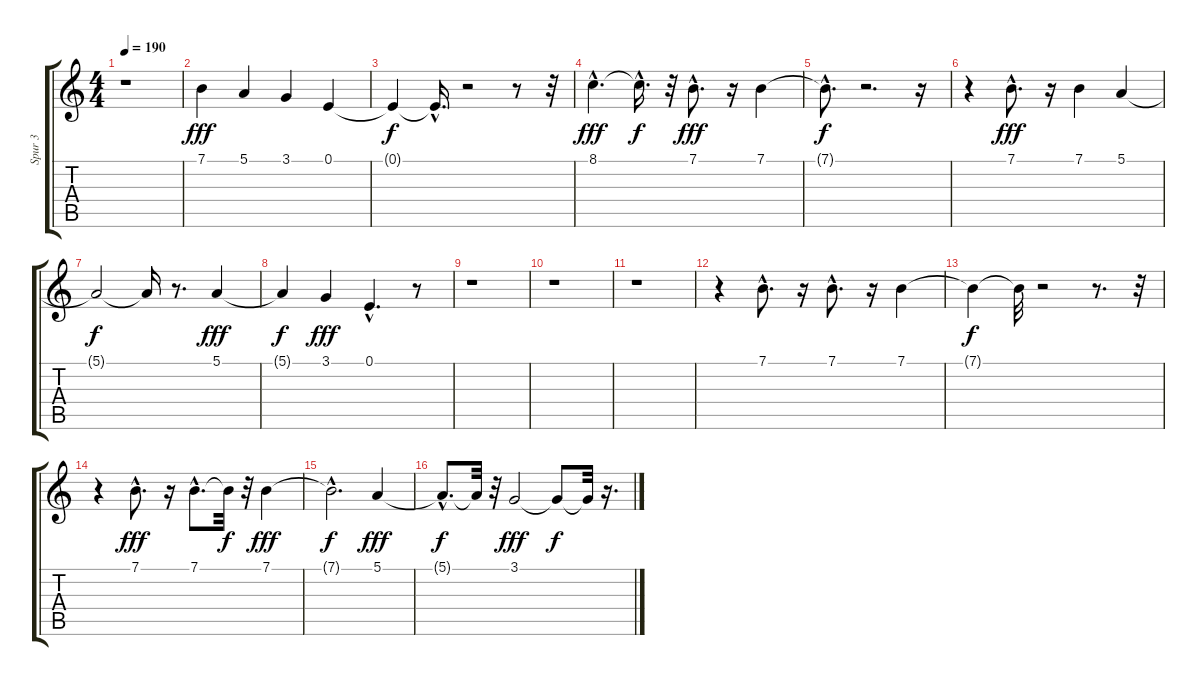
\track ("Spur 3" "Spur 3") {instrument clarinet}
\staff {score tabs}
\tuning (E4 B3 G3 D3 A2 E2) {hide}
\ts (4 4)
\tempo 190
\clef g2
\ks c
r.1{dy f} |
7.1.4{dy fff} 5.1.4 3.1.4 0.1.4 |
0.1{t}.4{dy f} 0.1{hac t}.16{d} r.2 r.8 r.32 |
8.1{hac}.4{d dy fff} 8.1{hac t}.16{d dy f} r.32 7.1{hac}.8{d dy fff} r.16 7.1.4 |
7.1{hac t}.8{d dy f} r.2{d} r.16 |
r.4 7.1{hac}.8{d dy fff} r.16 7.1.4 5.1.4 |
5.1{t}.2{dy f} 5.1{t}.16 r.8{d} 5.1.4{dy fff} |
5.1{t}.4{dy f} 3.1.4{dy fff} 0.1{hac}.4{d} r.8 |
r.1 |
r.1 |
r.1 |
r.4 7.1{hac}.8{d} r.16 7.1{hac}.8{d} r.16 7.1.4 |
7.1{t}.4{dy f} 7.1{t}.32 r.2 r.8{d} r.32 |
r.4 7.1{hac}.8{d dy fff} r.16 7.1{hac}.8{d} 7.1{t}.32{dy f} r.32 7.1.4{dy fff} |
7.1{hac t}.2{d dy f} 5.1.4{dy fff} |
5.1{hac t}.8{d dy f} 5.1{t}.32 r.32 3.1.2{dy fff} 3.1{t}.8{dy f} 3.1{t}.32 r.16{d}
